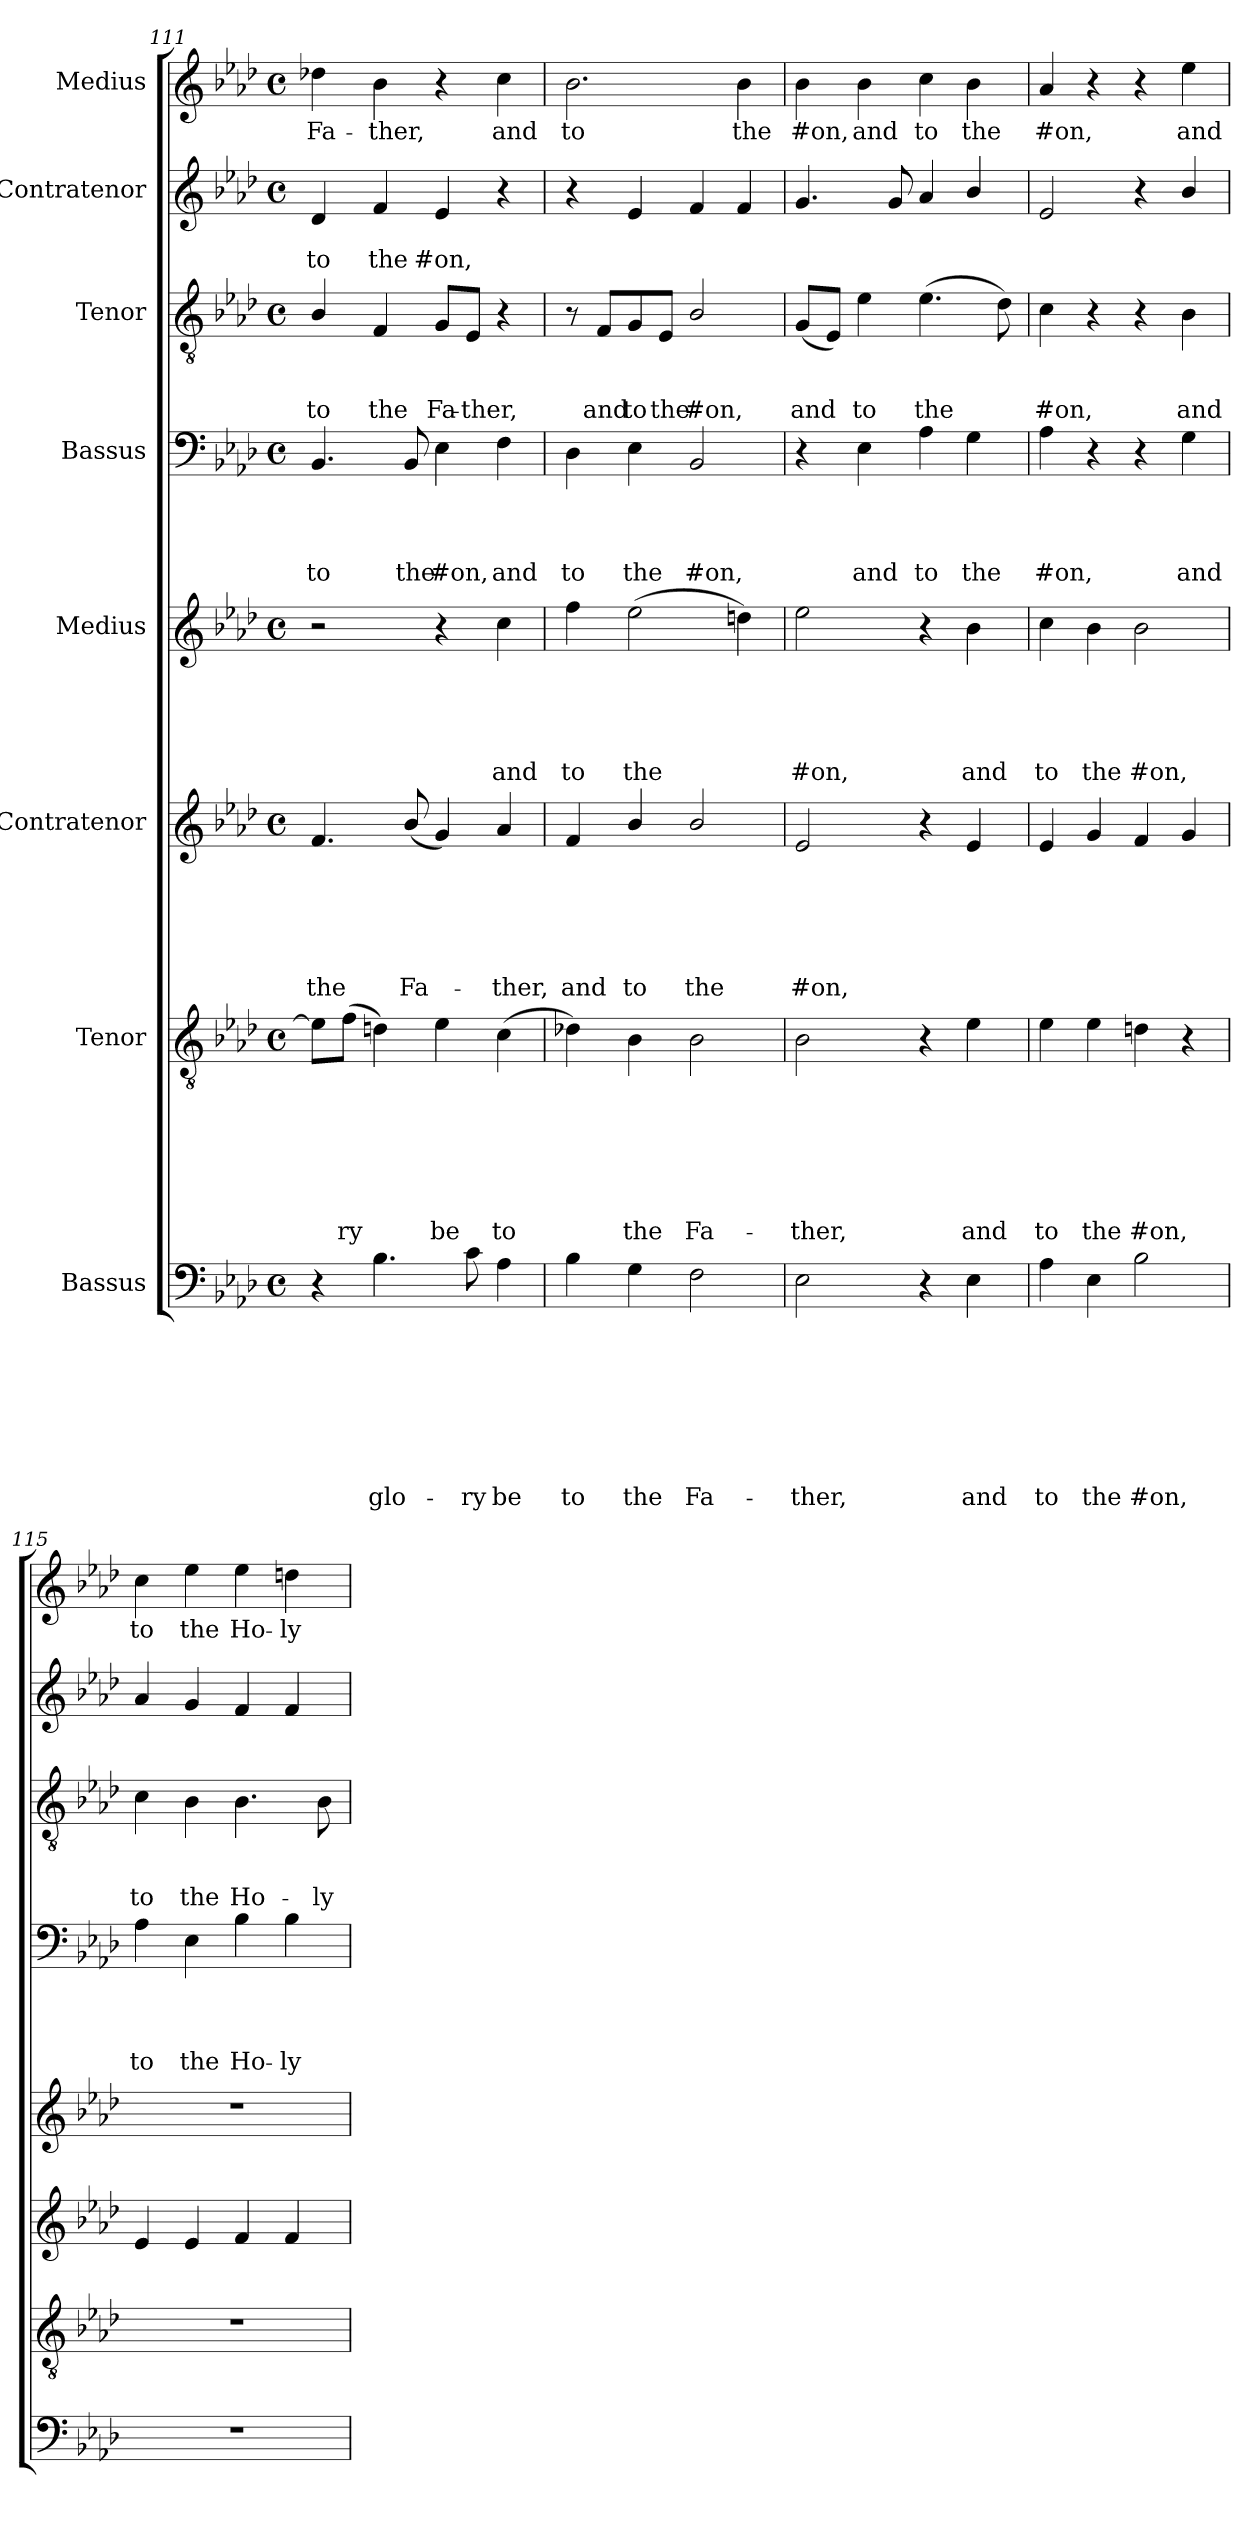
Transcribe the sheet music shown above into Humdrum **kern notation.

**kern	**text	**text	**text	**text	**text	**text	**text	**text	**kern	**text	**text	**text	**text	**text	**text	**text	**kern	**text	**text	**text	**text	**text	**text	**kern	**text	**text	**text	**text	**text	**kern	**text	**text	**text	**text	**kern	**text	**text	**text	**kern	**text	**text	**kern	**text
*part8	*part8	*part8	*part8	*part8	*part8	*part8	*part8	*part8	*part7	*part7	*part7	*part7	*part7	*part7	*part7	*part7	*part6	*part6	*part6	*part6	*part6	*part6	*part6	*part5	*part5	*part5	*part5	*part5	*part5	*part4	*part4	*part4	*part4	*part4	*part3	*part3	*part3	*part3	*part2	*part2	*part2	*part1	*part1
*staff8	*staff8	*staff8	*staff8	*staff8	*staff8	*staff8	*staff8	*staff8	*staff7	*staff7	*staff7	*staff7	*staff7	*staff7	*staff7	*staff7	*staff6	*staff6	*staff6	*staff6	*staff6	*staff6	*staff6	*staff5	*staff5	*staff5	*staff5	*staff5	*staff5	*staff4	*staff4	*staff4	*staff4	*staff4	*staff3	*staff3	*staff3	*staff3	*staff2	*staff2	*staff2	*staff1	*staff1
*I"Bassus	*	*	*	*	*	*	*	*	*I"Tenor	*	*	*	*	*	*	*	*I"Contratenor	*	*	*	*	*	*	*I"Medius	*	*	*	*	*	*I"Bassus	*	*	*	*	*I"Tenor	*	*	*	*I"Contratenor	*	*	*I"Medius	*
*clefF4	*	*	*	*	*	*	*	*	*clefGv2	*	*	*	*	*	*	*	*clefG2	*	*	*	*	*	*	*clefG2	*	*	*	*	*	*clefF4	*	*	*	*	*clefGv2	*	*	*	*clefG2	*	*	*clefG2	*
*k[b-e-a-d-]	*	*	*	*	*	*	*	*	*k[b-e-a-d-]	*	*	*	*	*	*	*	*k[b-e-a-d-]	*	*	*	*	*	*	*k[b-e-a-d-]	*	*	*	*	*	*k[b-e-a-d-]	*	*	*	*	*k[b-e-a-d-]	*	*	*	*k[b-e-a-d-]	*	*	*k[b-e-a-d-]	*
*A-:	*	*	*	*	*	*	*	*	*A-:	*	*	*	*	*	*	*	*A-:	*	*	*	*	*	*	*A-:	*	*	*	*	*	*A-:	*	*	*	*	*A-:	*	*	*	*A-:	*	*	*A-:	*
*M4/4	*	*	*	*	*	*	*	*	*M4/4	*	*	*	*	*	*	*	*M4/4	*	*	*	*	*	*	*M4/4	*	*	*	*	*	*M4/4	*	*	*	*	*M4/4	*	*	*	*M4/4	*	*	*M4/4	*
*met(c)	*	*	*	*	*	*	*	*	*met(c)	*	*	*	*	*	*	*	*met(c)	*	*	*	*	*	*	*met(c)	*	*	*	*	*	*met(c)	*	*	*	*	*met(c)	*	*	*	*met(c)	*	*	*met(c)	*
=111	=111	=111	=111	=111	=111	=111	=111	=111	=111	=111	=111	=111	=111	=111	=111	=111	=111	=111	=111	=111	=111	=111	=111	=111	=111	=111	=111	=111	=111	=111	=111	=111	=111	=111	=111	=111	=111	=111	=111	=111	=111	=111	=111
!	!	!	!	!	!	!	!	!	!	!	!	!	!	!	!	!	!	!	!	!	!	!	!LO:LY:b	!	!	!	!	!	!	!	!	!	!	!LO:LY:b	!	!	!	!LO:LY:b	!	!	!LO:LY:b	!	!LO:LY:b
4r	.	.	.	.	.	.	.	.	8e-\L]	.	.	.	.	.	.	.	4.f/	.	.	.	.	.	the	2r	.	.	.	.	.	4.BB-/	.	.	.	to	4B-/	.	.	to	4d-/	.	to	4dd-X\	Fa-
!	!	!	!	!	!	!	!	!	!	!	!	!	!	!	!	!LO:LY:b	!	!	!	!	!	!	!	!	!	!	!	!	!	!	!	!	!	!	!	!	!	!	!	!	!	!	!
.	.	.	.	.	.	.	.	.	(>8f\J	.	.	.	.	.	.	-ry	.	.	.	.	.	.	.	.	.	.	.	.	.	.	.	.	.	.	.	.	.	.	.	.	.	.	.
!	!	!	!	!	!	!	!	!LO:LY:b	!	!	!	!	!	!	!	!	!	!	!	!	!	!	!	!	!	!	!	!	!	!	!	!	!	!	!	!	!	!LO:LY:b	!	!	!LO:LY:b	!	!LO:LY:b
4.B-\	.	.	.	.	.	.	.	glo-	4dn\)	.	.	.	.	.	.	.	.	.	.	.	.	.	.	.	.	.	.	.	.	.	.	.	.	.	4F/	.	.	the	4f/	.	the	4b-\	-ther,
!	!	!	!	!	!	!	!	!	!	!	!	!	!	!	!	!	!	!	!	!	!	!	!LO:LY:b	!	!	!	!	!	!	!	!	!	!	!LO:LY:b	!	!	!	!	!	!	!	!	!
.	.	.	.	.	.	.	.	.	.	.	.	.	.	.	.	.	(<8b-/	.	.	.	.	.	Fa-	.	.	.	.	.	.	8BB-/	.	.	.	the	.	.	.	.	.	.	.	.	.
!	!	!	!	!	!	!	!	!	!	!	!	!	!	!	!	!LO:LY:b	!	!	!	!	!	!	!	!	!	!	!	!	!	!	!	!	!	!LO:LY:b	!	!	!	!LO:LY:b	!	!	!LO:LY:b	!	!
.	.	.	.	.	.	.	.	.	4e-\	.	.	.	.	.	.	be	4g/)	.	.	.	.	.	.	4r	.	.	.	.	.	4E-\	.	.	.	#on,	8G/L	.	.	Fa-	4e-/	.	#on,	4r	.
!	!	!	!	!	!	!	!	!LO:LY:b	!	!	!	!	!	!	!	!	!	!	!	!	!	!	!	!	!	!	!	!	!	!	!	!	!	!	!	!	!	!LO:LY:b	!	!	!	!	!
8c\	.	.	.	.	.	.	.	-ry	.	.	.	.	.	.	.	.	.	.	.	.	.	.	.	.	.	.	.	.	.	.	.	.	.	.	8E-/J	.	.	-ther,	.	.	.	.	.
!	!	!	!	!	!	!	!	!LO:LY:b	!	!	!	!	!	!	!	!LO:LY:b	!	!	!	!	!	!	!LO:LY:b	!	!	!	!	!	!LO:LY:b	!	!	!	!	!LO:LY:b	!	!	!	!	!	!	!	!	!LO:LY:b
4A-\	.	.	.	.	.	.	.	be	(>4c\	.	.	.	.	.	.	to	4a-/	.	.	.	.	.	-ther,	4cc\	.	.	.	.	and	4F\	.	.	.	and	4r	.	.	.	4r	.	.	4cc\	and
=112	=112	=112	=112	=112	=112	=112	=112	=112	=112	=112	=112	=112	=112	=112	=112	=112	=112	=112	=112	=112	=112	=112	=112	=112	=112	=112	=112	=112	=112	=112	=112	=112	=112	=112	=112	=112	=112	=112	=112	=112	=112	=112	=112
!	!	!	!	!	!	!	!	!LO:LY:b	!	!	!	!	!	!	!	!	!	!	!	!	!	!	!LO:LY:b	!	!	!	!	!	!LO:LY:b	!	!	!	!	!LO:LY:b	!	!	!	!	!	!	!	!	!LO:LY:b
4B-\	.	.	.	.	.	.	.	to	4d-X\)	.	.	.	.	.	.	.	4f/	.	.	.	.	.	and	4ff\	.	.	.	.	to	4D-\	.	.	.	to	8r	.	.	.	4r	.	.	2.b-\	to
!	!	!	!	!	!	!	!	!	!	!	!	!	!	!	!	!	!	!	!	!	!	!	!	!	!	!	!	!	!	!	!	!	!	!	!	!	!	!LO:LY:b	!	!	!	!	!
.	.	.	.	.	.	.	.	.	.	.	.	.	.	.	.	.	.	.	.	.	.	.	.	.	.	.	.	.	.	.	.	.	.	.	8F/L	.	.	and	.	.	.	.	.
!	!	!	!	!	!	!	!	!LO:LY:b	!	!	!	!	!	!	!	!LO:LY:b	!	!	!	!	!	!	!LO:LY:b	!	!	!	!	!	!LO:LY:b	!	!	!	!	!LO:LY:b	!	!	!	!LO:LY:b	!	!	!	!	!
4G\	.	.	.	.	.	.	.	the	4B-\	.	.	.	.	.	.	the	4b-/	.	.	.	.	.	to	(>2ee-\	.	.	.	.	the	4E-\	.	.	.	the	8G/	.	.	to	4e-/	.	.	.	.
!	!	!	!	!	!	!	!	!	!	!	!	!	!	!	!	!	!	!	!	!	!	!	!	!	!	!	!	!	!	!	!	!	!	!	!	!	!	!LO:LY:b	!	!	!	!	!
.	.	.	.	.	.	.	.	.	.	.	.	.	.	.	.	.	.	.	.	.	.	.	.	.	.	.	.	.	.	.	.	.	.	.	8E-/J	.	.	the	.	.	.	.	.
!	!	!	!	!	!	!	!	!LO:LY:b	!	!	!	!	!	!	!	!LO:LY:b	!	!	!	!	!	!	!LO:LY:b	!	!	!	!	!	!	!	!	!	!	!LO:LY:b	!	!	!	!LO:LY:b	!	!	!	!	!
2F\	.	.	.	.	.	.	.	Fa-	2B-\	.	.	.	.	.	.	Fa-	2b-/	.	.	.	.	.	the	.	.	.	.	.	.	2BB-/	.	.	.	#on,	2B-/	.	.	#on,	4f/	.	.	.	.
!	!	!	!	!	!	!	!	!	!	!	!	!	!	!	!	!	!	!	!	!	!	!	!	!	!	!	!	!	!	!	!	!	!	!	!	!	!	!	!	!	!	!	!LO:LY:b
.	.	.	.	.	.	.	.	.	.	.	.	.	.	.	.	.	.	.	.	.	.	.	.	4ddn\)	.	.	.	.	.	.	.	.	.	.	.	.	.	.	4f/	.	.	4b-\	the
!!LO:LB:g=z
=113	=113	=113	=113	=113	=113	=113	=113	=113	=113	=113	=113	=113	=113	=113	=113	=113	=113	=113	=113	=113	=113	=113	=113	=113	=113	=113	=113	=113	=113	=113	=113	=113	=113	=113	=113	=113	=113	=113	=113	=113	=113	=113	=113
!	!	!	!	!	!	!	!	!LO:LY:b	!	!	!	!	!	!	!	!LO:LY:b	!	!	!	!	!	!	!LO:LY:b	!	!	!	!	!	!LO:LY:b	!	!	!	!	!	!	!	!	!LO:LY:b	!	!	!	!	!LO:LY:b
2E-\	.	.	.	.	.	.	.	-ther,	2B-\	.	.	.	.	.	.	-ther,	2e-/	.	.	.	.	.	#on,	2ee-\	.	.	.	.	#on,	4r	.	.	.	.	(<8G/L	.	.	and	4.g/	.	.	4b-\	#on,
.	.	.	.	.	.	.	.	.	.	.	.	.	.	.	.	.	.	.	.	.	.	.	.	.	.	.	.	.	.	.	.	.	.	.	8E-/J)	.	.	.	.	.	.	.	.
!	!	!	!	!	!	!	!	!	!	!	!	!	!	!	!	!	!	!	!	!	!	!	!	!	!	!	!	!	!	!	!	!	!	!LO:LY:b	!	!	!	!LO:LY:b	!	!	!	!	!LO:LY:b
.	.	.	.	.	.	.	.	.	.	.	.	.	.	.	.	.	.	.	.	.	.	.	.	.	.	.	.	.	.	4E-\	.	.	.	and	4e-\	.	.	to	.	.	.	4b-\	and
.	.	.	.	.	.	.	.	.	.	.	.	.	.	.	.	.	.	.	.	.	.	.	.	.	.	.	.	.	.	.	.	.	.	.	.	.	.	.	8g/	.	.	.	.
!	!	!	!	!	!	!	!	!	!	!	!	!	!	!	!	!	!	!	!	!	!	!	!	!	!	!	!	!	!	!	!	!	!	!LO:LY:b	!	!	!	!LO:LY:b	!	!	!	!	!LO:LY:b
4r	.	.	.	.	.	.	.	.	4r	.	.	.	.	.	.	.	4r	.	.	.	.	.	.	4r	.	.	.	.	.	4A-\	.	.	.	to	(>4.e-\	.	.	the	4a-/	.	.	4cc\	to
!	!	!	!	!	!	!	!	!LO:LY:b	!	!	!	!	!	!	!	!LO:LY:b	!	!	!	!	!	!	!	!	!	!	!	!	!LO:LY:b	!	!	!	!	!LO:LY:b	!	!	!	!	!	!	!	!	!LO:LY:b
4E-\	.	.	.	.	.	.	.	and	4e-\	.	.	.	.	.	.	and	4e-/	.	.	.	.	.	.	4b-\	.	.	.	.	and	4G\	.	.	.	the	.	.	.	.	4b-/	.	.	4b-\	the
.	.	.	.	.	.	.	.	.	.	.	.	.	.	.	.	.	.	.	.	.	.	.	.	.	.	.	.	.	.	.	.	.	.	.	8d-\)	.	.	.	.	.	.	.	.
=114	=114	=114	=114	=114	=114	=114	=114	=114	=114	=114	=114	=114	=114	=114	=114	=114	=114	=114	=114	=114	=114	=114	=114	=114	=114	=114	=114	=114	=114	=114	=114	=114	=114	=114	=114	=114	=114	=114	=114	=114	=114	=114	=114
!	!	!	!	!	!	!	!	!LO:LY:b	!	!	!	!	!	!	!	!LO:LY:b	!	!	!	!	!	!	!	!	!	!	!	!	!LO:LY:b	!	!	!	!	!LO:LY:b	!	!	!	!LO:LY:b	!	!	!	!	!LO:LY:b
4A-\	.	.	.	.	.	.	.	to	4e-\	.	.	.	.	.	.	to	4e-/	.	.	.	.	.	.	4cc\	.	.	.	.	to	4A-\	.	.	.	#on,	4c\	.	.	#on,	2e-/	.	.	4a-/	#on,
!	!	!	!	!	!	!	!	!LO:LY:b	!	!	!	!	!	!	!	!LO:LY:b	!	!	!	!	!	!	!	!	!	!	!	!	!LO:LY:b	!	!	!	!	!	!	!	!	!	!	!	!	!	!
4E-\	.	.	.	.	.	.	.	the	4e-\	.	.	.	.	.	.	the	4g/	.	.	.	.	.	.	4b-\	.	.	.	.	the	4r	.	.	.	.	4r	.	.	.	.	.	.	4r	.
!	!	!	!	!	!	!	!	!LO:LY:b	!	!	!	!	!	!	!	!LO:LY:b	!	!	!	!	!	!	!	!	!	!	!	!	!LO:LY:b	!	!	!	!	!	!	!	!	!	!	!	!	!	!
2B-\	.	.	.	.	.	.	.	#on,	4dn\	.	.	.	.	.	.	#on,	4f/	.	.	.	.	.	.	2b-\	.	.	.	.	#on,	4r	.	.	.	.	4r	.	.	.	4r	.	.	4r	.
!	!	!	!	!	!	!	!	!	!	!	!	!	!	!	!	!	!	!	!	!	!	!	!	!	!	!	!	!	!	!	!	!	!	!LO:LY:b	!	!	!	!LO:LY:b	!	!	!	!	!LO:LY:b
.	.	.	.	.	.	.	.	.	4r	.	.	.	.	.	.	.	4g/	.	.	.	.	.	.	.	.	.	.	.	.	4G\	.	.	.	and	4B-\	.	.	and	4b-/	.	.	4ee-\	and
=115	=115	=115	=115	=115	=115	=115	=115	=115	=115	=115	=115	=115	=115	=115	=115	=115	=115	=115	=115	=115	=115	=115	=115	=115	=115	=115	=115	=115	=115	=115	=115	=115	=115	=115	=115	=115	=115	=115	=115	=115	=115	=115	=115
!	!	!	!	!	!	!	!	!	!	!	!	!	!	!	!	!	!	!	!	!	!	!	!	!	!	!	!	!	!	!	!	!	!	!LO:LY:b	!	!	!	!LO:LY:b	!	!	!	!	!LO:LY:b
1r	.	.	.	.	.	.	.	.	1r	.	.	.	.	.	.	.	4e-/	.	.	.	.	.	.	1r	.	.	.	.	.	4A-\	.	.	.	to	4c\	.	.	to	4a-/	.	.	4cc\	to
!	!	!	!	!	!	!	!	!	!	!	!	!	!	!	!	!	!	!	!	!	!	!	!	!	!	!	!	!	!	!	!	!	!	!LO:LY:b	!	!	!	!LO:LY:b	!	!	!	!	!LO:LY:b
.	.	.	.	.	.	.	.	.	.	.	.	.	.	.	.	.	4e-/	.	.	.	.	.	.	.	.	.	.	.	.	4E-\	.	.	.	the	4B-\	.	.	the	4g/	.	.	4ee-\	the
!	!	!	!	!	!	!	!	!	!	!	!	!	!	!	!	!	!	!	!	!	!	!	!	!	!	!	!	!	!	!	!	!	!	!LO:LY:b	!	!	!	!LO:LY:b	!	!	!	!	!LO:LY:b
.	.	.	.	.	.	.	.	.	.	.	.	.	.	.	.	.	4f/	.	.	.	.	.	.	.	.	.	.	.	.	4B-\	.	.	.	Ho-	4.B-\	.	.	Ho-	4f/	.	.	4ee-\	Ho-
!	!	!	!	!	!	!	!	!	!	!	!	!	!	!	!	!	!	!	!	!	!	!	!	!	!	!	!	!	!	!	!	!	!	!LO:LY:b	!	!	!	!	!	!	!	!	!LO:LY:b
.	.	.	.	.	.	.	.	.	.	.	.	.	.	.	.	.	4f/	.	.	.	.	.	.	.	.	.	.	.	.	4B-\	.	.	.	-ly	.	.	.	.	4f/	.	.	4ddn\	-ly
!	!	!	!	!	!	!	!	!	!	!	!	!	!	!	!	!	!	!	!	!	!	!	!	!	!	!	!	!	!	!	!	!	!	!	!	!	!	!LO:LY:b	!	!	!	!	!
.	.	.	.	.	.	.	.	.	.	.	.	.	.	.	.	.	.	.	.	.	.	.	.	.	.	.	.	.	.	.	.	.	.	.	8B-\	.	.	-ly	.	.	.	.	.
=	=	=	=	=	=	=	=	=	=	=	=	=	=	=	=	=	=	=	=	=	=	=	=	=	=	=	=	=	=	=	=	=	=	=	=	=	=	=	=	=	=	=	=
*-	*-	*-	*-	*-	*-	*-	*-	*-	*-	*-	*-	*-	*-	*-	*-	*-	*-	*-	*-	*-	*-	*-	*-	*-	*-	*-	*-	*-	*-	*-	*-	*-	*-	*-	*-	*-	*-	*-	*-	*-	*-	*-	*-
